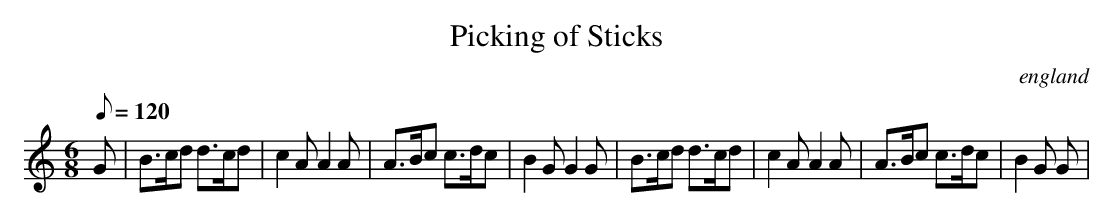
X:1
T:Picking of Sticks
O:england
M:6/8
L:1/8
Q:120
K:GMix
G|B>cd d>cd|c2A A2A|A>Bc c>dc|B2G G2G|B>cd d>cd|c2A A2A|A>Bc c>dc|B2G G|
|
